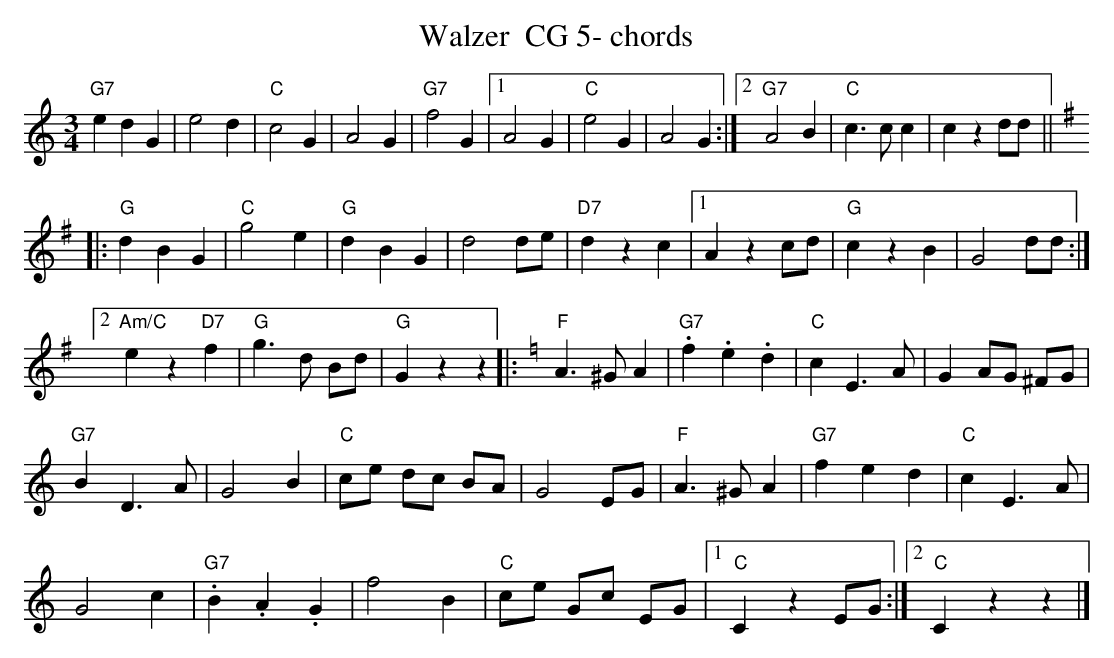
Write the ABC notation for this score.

X:1
T:Walzer  CG 5- chords
M:3/4
L:1/4
K:Cmaj%%MIDI gchordon
"G7"edG | e2d | "C"c2G | A2G | "G7"f2G |1 A2G | "C"e2G | A2G :|2 "G7"A2B | "C"c>cc | czd/2d/2 ||
|: [K:Gmaj] "G"dBG | "C"g2e | "G"dBG | d2d/2e/2 | "D7"dzc |1 Azc/2d/2 | "G"czB | G2d/2d/2 :|2
"Am/C"ez"D7"f | "G"g>d B/2d/2 | "G"Gzz |: [K:Cmaj] "F"A>^GA | "G7".f.e.d | "C"cE>A | G A/2G/2 ^F/2G/2 |
"G7"BD>A | G2B | "C"c/2e/2 d/2c/2 B/2A/2 | G2 E/2g,/2 | "F"A>^GA | "G7"fed | "C"cE>A |
G2c | "G7".B.A.G | f2B | "C"c/2e/2 G/2c/2 E/2G/2 |1 "C"CzE/2G/2 :|2 "C"Czz |]
